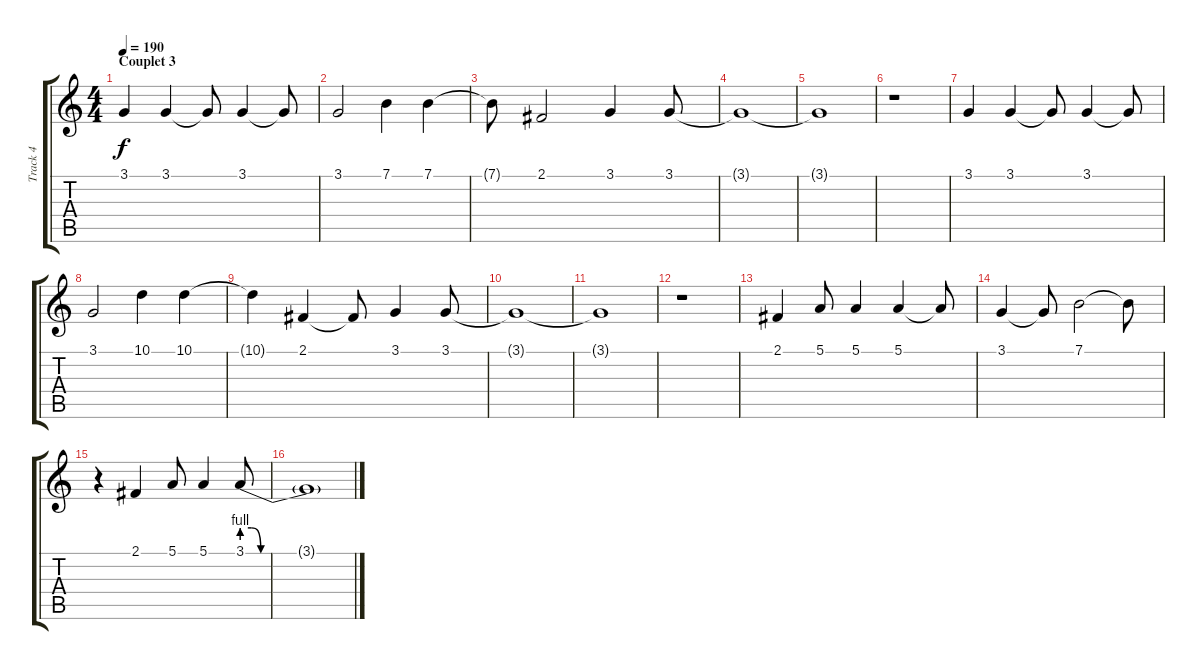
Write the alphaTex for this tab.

\track ("Track 4" "Track 4") {instrument trumpet}
\staff {score tabs}
\tuning (E4 B3 G3 D3 A2 E2) {hide}
\ts (4 4)
\section ("" "Couplet 3")
\tempo 190
\clef g2
\ks c
3.1.4{dy f} 3.1.4 3.1{t}.8 3.1.4 3.1{t}.8 |
3.1.2 7.1.4 7.1.4 |
7.1{t}.8 2.1.2 3.1.4 3.1.8 |
3.1{t}.1 |
3.1{t}.1 |
r.1 |
3.1.4 3.1.4 3.1{t}.8 3.1.4 3.1{t}.8 |
3.1.2 10.1.4 10.1.4 |
10.1{t}.4 2.1.4 2.1{t}.8 3.1.4 3.1.8 |
3.1{t}.1 |
3.1{t}.1 |
r.1 |
2.1.4 5.1.8 5.1.4 5.1.4 5.1{t}.8 |
3.1.4 3.1{t}.8 7.1.2 7.1{t}.8 |
r.4 2.1.4 5.1.8 5.1.4 3.1{be (custom 0 4 5 4 10 0 60 0)}.8 |
3.1{t}.1
